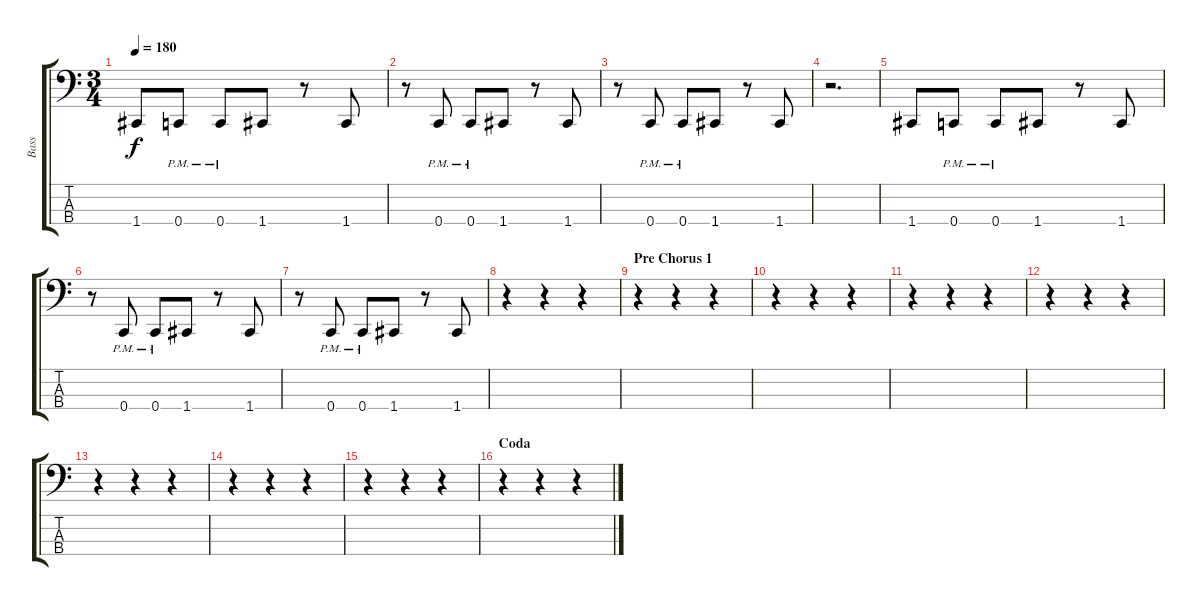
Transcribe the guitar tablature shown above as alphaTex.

\track ("Bass" "Bass") {instrument electricbassfinger}
\staff {score tabs}
\tuning (F2 C2 G1 C1) {hide}
\ts (3 4)
\tempo 180
\clef f4
\ks c
1.4.8{dy f} 0.4{pm}.8 0.4{pm}.8 1.4.8 r.8 1.4.8 |
r.8 0.4{pm}.8 0.4{pm}.8 1.4.8 r.8 1.4.8 |
r.8 0.4{pm}.8 0.4{pm}.8 1.4.8 r.8 1.4.8 |
r.2{d} |
1.4.8 0.4{pm}.8 0.4{pm}.8 1.4.8 r.8 1.4.8 |
r.8 0.4{pm}.8 0.4{pm}.8 1.4.8 r.8 1.4.8 |
r.8 0.4{pm}.8 0.4{pm}.8 1.4.8 r.8 1.4.8 |
r.4 r.4 r.4 |
\section ("" "Pre Chorus 1")
r.4 r.4 r.4 |
r.4 r.4 r.4 |
r.4 r.4 r.4 |
r.4 r.4 r.4 |
r.4 r.4 r.4 |
r.4 r.4 r.4 |
r.4 r.4 r.4 |
\section ("" "Coda")
r.4 r.4 r.4
